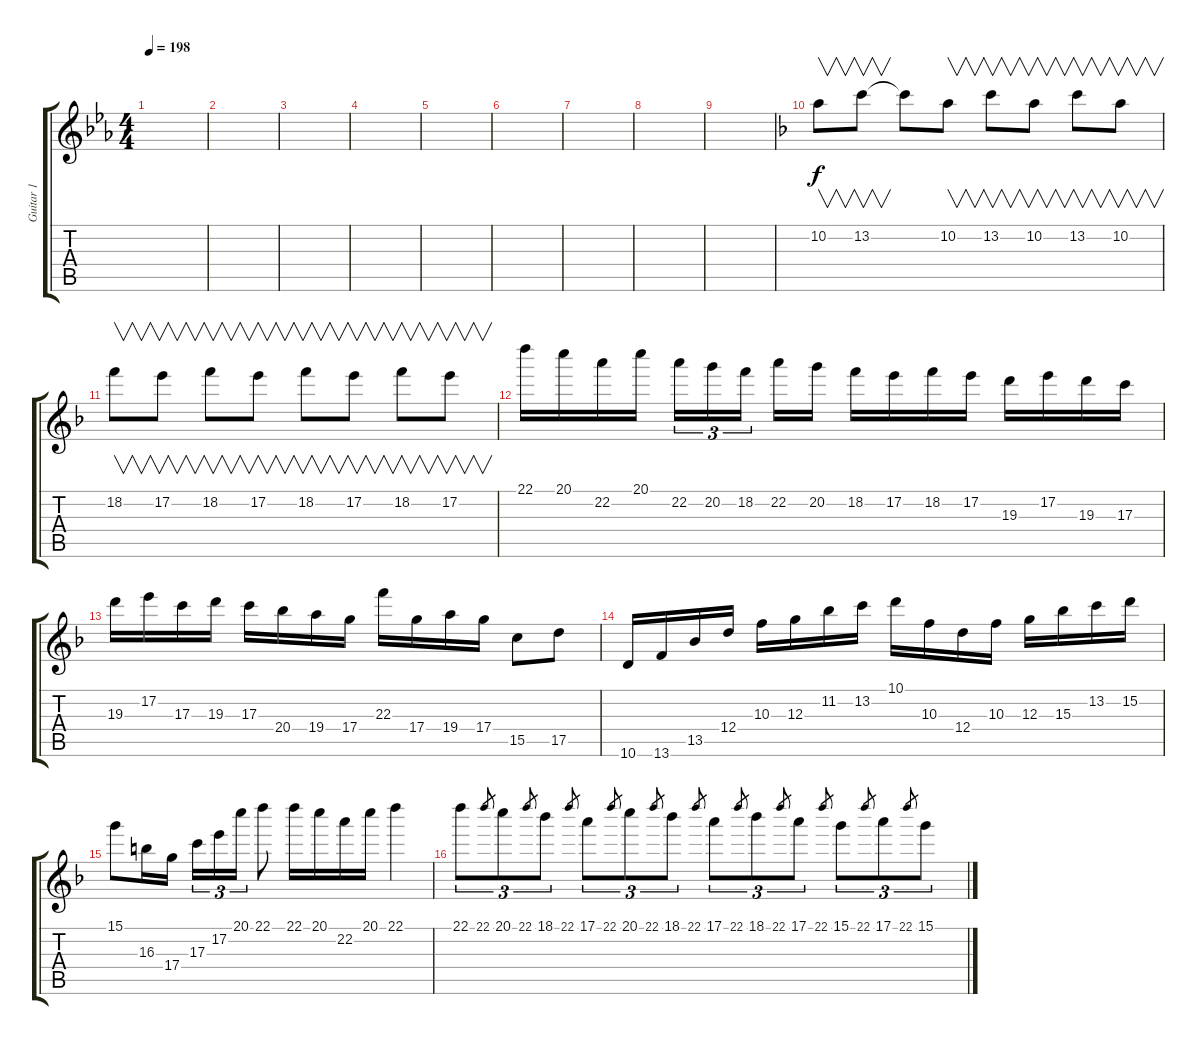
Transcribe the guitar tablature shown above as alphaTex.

\track ("Guitar 1" "Guitar 1") {instrument distortionguitar}
\staff {score tabs}
\tuning (E4 B3 G3 D3 A2 E2) {hide}
\ts (4 4)
\tempo 198
\clef g2
\ks cminor
|
|
|
|
|
|
|
|
|
\ks dminor
10.2.8{v} 13.2.8{v} 13.2{t}.8 10.2.8{v} 13.2.8{v} 10.2.8{v} 13.2.8{v} 10.2.8{v} |
18.2.8{v} 17.2.8{v} 18.2.8{v} 17.2.8{v} 18.2.8{v} 17.2.8{v} 18.2.8{v} 17.2.8{v} |
22.1.16 20.1.16 22.2.16 20.1.16 22.2.16{tu (3 2)} 20.2.16{tu (3 2)} 18.2.16{tu (3 2) beam splitsecondary} 22.2.16 20.2.16 18.2.16 17.2.16 18.2.16 17.2.16 19.3.16 17.2.16 19.3.16 17.3.16 |
19.3.16 17.2.16 17.3.16 19.3.16 17.3.16 20.4.16 19.4.16 17.4.16 22.3.16 17.4.16 19.4.16 17.4.16 15.5.8 17.5.8 |
10.6.16 13.6.16 13.5.16 12.4.16 10.3.16 12.3.16 11.2.16 13.2.16 10.1.16 10.3.16 12.4.16 10.3.16 12.3.16 15.3.16 13.2.16 15.2.16 |
15.1.8 16.3.16 17.4.16 17.3.16{tu (3 2)} 17.2.16{tu (3 2)} 20.1.16{tu (3 2)} 22.1.8 22.1.16 20.1.16 22.2.16 20.1.16 22.1.4 |
22.1.8{tu (3 2)} 22.1.8{gr} 20.1.8{tu (3 2)} 22.1.8{gr} 18.1.8{tu (3 2)} 22.1.8{gr} 17.1.8{tu (3 2)} 22.1.8{gr} 20.1.8{tu (3 2)} 22.1.8{gr} 18.1.8{tu (3 2)} 22.1.8{gr} 17.1.8{tu (3 2)} 22.1.8{gr} 18.1.8{tu (3 2)} 22.1.8{gr} 17.1.8{tu (3 2)} 22.1.8{gr} 15.1.8{tu (3 2)} 22.1.8{gr} 17.1.8{tu (3 2)} 22.1.8{gr} 15.1.8{tu (3 2)}
